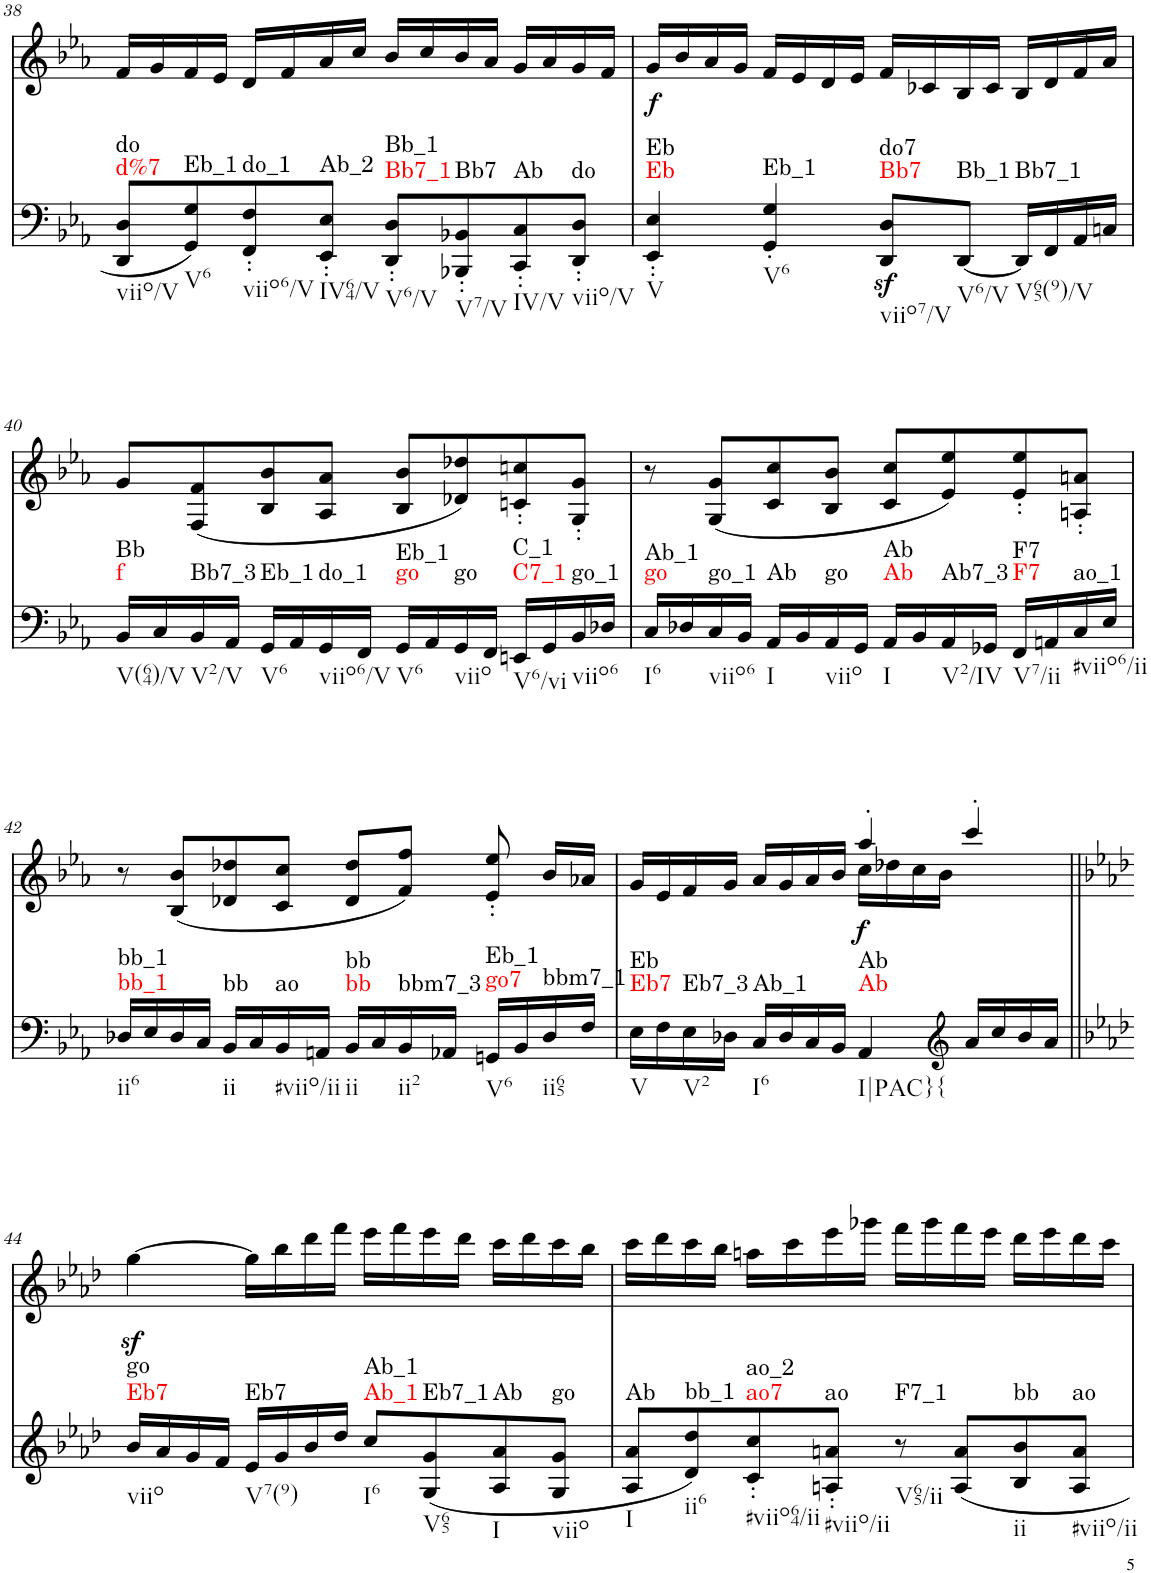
**kern	**dynam	**harte	**kern	**text	**dynam
*part2	*part2	*part2	*part1	*part1	*part1
*staff2	*staff2	*	*staff1	*staff1	*staff1
*I"piano	*	*	*I"piano	*	*
*I'Pno	*	*	*I'Pno	*	*
!!LO:PB:g=z
*clefF4	*	*	*clefG2	*	*
*k[b-e-a-]	*	*	*k[b-e-a-]	*	*
*c:	*	*	*c:	*	*
*M4/4	*	*	*M4/4	*	*
=38	=38	=38	=38	=38	=38
!	!	!LO:H:n=1:kt=d%7	!	!	!
!	!	!LO:H:n=2:kt=do	!	!	!
8DD/ 8D/L	.	N N	16f/LL	.	.
.	.	.	16g/	.	.
!	!	!LO:H:kt=Eb_1	!	!	!
8GG/ 8G/	.	N	16f/	.	.
.	.	.	16e-/JJ	.	.
!	!	!LO:H:kt=do_1	!	!	!
8FF/' 8F/'	.	N	16d/LL	.	.
.	.	.	16f/	.	.
!	!	!LO:H:kt=Ab_2	!	!	!
8EE-/' 8E-/'J	.	N	16a-/	.	.
.	.	.	16cc/JJ	.	.
!	!	!LO:H:n=1:kt=Bb7_1	!	!	!
!	!	!LO:H:n=2:kt=Bb_1	!	!	!
8DD/' 8D/'L	.	N N	16b-/LL	.	.
.	.	.	16cc/	.	.
!	!	!LO:H:kt=Bb7	!	!	!
8BBB-X/' 8BB-X/'	.	N	16b-/	.	.
.	.	.	16a-/JJ	.	.
!	!	!LO:H:kt=Ab	!	!	!
8CC/' 8C/'	.	N	16g/LL	.	.
.	.	.	16a-/	.	.
!	!	!LO:H:kt=do	!	!	!
8DD/' 8D/'J	.	N	16g/	.	.
.	.	.	16f/JJ	.	.
=39	=39	=39	=39	=39	=39
!	!	!LO:H:n=1:kt=Eb	!	!LO:LY:b	!
!	!	!LO:H:n=2:kt=Eb	!	!	!
4EE-/' 4E-/'	.	N N	16g/LL	.	.
.	.	.	16b-/	.	.
.	.	.	16a-/	.	.
.	.	.	16g/JJ	.	.
!	!	!LO:H:kt=Eb_1	!	!	!
4GG/' 4G/'	.	N	16f/LL	.	.
.	.	.	16e-/	.	.
.	.	.	16d/	.	.
.	.	.	16e-/JJ	.	.
!	!LO:DY:b	!LO:H:n=1:kt=Bb7	!	!	!
!	!	!LO:H:n=2:kt=do7	!	!	!
8DD/ 8D/L	sf	N N	16f/LL	.	.
.	.	.	16c-X/	.	.
!	!	!LO:H:kt=Bb_1	!	!	!
[8DD/J	.	N	16B-/	.	.
.	.	.	16c-/JJ	.	.
!	!	!LO:H:kt=Bb7_1	!	!	!
16DD/LL]	.	N	16B-/LL	.	.
16FF/	.	.	16d/	.	.
16AA-/	.	.	16f/	.	.
16Cn/JJ	.	.	16a-/JJ	.	.
!!LO:LB:g=z
=40	=40	=40	=40	=40	=40
!	!	!LO:H:n=1:kt=f	!	!	!
!	!	!LO:H:n=2:kt=Bb	!	!	!
16BB-/LL	.	N N	8g/L	.	.
16C/	.	.	.	.	.
!	!	!LO:H:kt=Bb7_3	!	!	!
16BB-/	.	N	(8F/ 8f/	.	.
16AA-/JJ	.	.	.	.	.
!	!	!LO:H:kt=Eb_1	!	!	!
16GG/LL	.	N	8B-/ 8b-/	.	.
16AA-/	.	.	.	.	.
!	!	!LO:H:kt=do_1	!	!	!
16GG/	.	N	8A-/ 8a-/J	.	.
16FF/JJ	.	.	.	.	.
!	!	!LO:H:n=1:kt=go	!	!	!
!	!	!LO:H:n=2:kt=Eb_1	!	!	!
16GG/LL	.	N N	8B-/ 8b-/L	.	.
16AA-/	.	.	.	.	.
!	!	!LO:H:kt=go	!	!	!
16GG/	.	N	8d-X/ 8dd-X/)	.	.
16FF/JJ	.	.	.	.	.
!	!	!LO:H:n=1:kt=C7_1	!	!	!
!	!	!LO:H:n=2:kt=C_1	!	!	!
16EEn/LL	.	N N	8cn/' 8ccn/'	.	.
16GG/	.	.	.	.	.
!	!	!LO:H:kt=go_1	!	!	!
16BB-/	.	N	8G/' 8g/'J	.	.
16D-X/JJ	.	.	.	.	.
=41	=41	=41	=41	=41	=41
!	!	!LO:H:n=1:kt=go	!	!	!
!	!	!LO:H:n=2:kt=Ab_1	!	!	!
16C/LL	.	N N	8r	.	.
16D-X/	.	.	.	.	.
!	!	!LO:H:kt=go_1	!	!	!
16C/	.	N	(8G/ 8g/L	.	.
16BB-/JJ	.	.	.	.	.
!	!	!LO:H:kt=Ab	!	!	!
16AA-/LL	.	N	8c/ 8cc/	.	.
16BB-/	.	.	.	.	.
!	!	!LO:H:kt=go	!	!	!
16AA-/	.	N	8B-/ 8b-/J	.	.
16GG/JJ	.	.	.	.	.
!	!	!LO:H:n=1:kt=Ab	!	!	!
!	!	!LO:H:n=2:kt=Ab	!	!	!
16AA-/LL	.	N N	8c/ 8cc/L	.	.
16BB-/	.	.	.	.	.
!	!	!LO:H:kt=Ab7_3	!	!	!
16AA-/	.	N	8e-/ 8ee-/)	.	.
16GG-X/JJ	.	.	.	.	.
!	!	!LO:H:n=1:kt=F7	!	!	!
!	!	!LO:H:n=2:kt=F7	!	!	!
16FF/LL	.	N N	8e-/' 8ee-/'	.	.
16AAn/	.	.	.	.	.
!	!	!LO:H:kt=ao_1	!	!	!
16C/	.	N	8An/' 8an/'J	.	.
16E-/JJ	.	.	.	.	.
!!LO:LB:g=z
=42	=42	=42	=42	=42	=42
!	!	!LO:H:n=1:kt=bb_1	!	!	!
!	!	!LO:H:n=2:kt=bb_1	!	!	!
16D-X/LL	.	N N	8r	.	.
16E-/	.	.	.	.	.
16D-/	.	.	(8B-/ 8b-/L	.	.
16C/JJ	.	.	.	.	.
!	!	!LO:H:kt=bb	!	!	!
16BB-/LL	.	N	8d-X/ 8dd-X/	.	.
16C/	.	.	.	.	.
!	!	!LO:H:kt=ao	!	!	!
16BB-/	.	N	8c/ 8cc/J	.	.
16AAn/JJ	.	.	.	.	.
!	!	!LO:H:n=1:kt=bb	!	!	!
!	!	!LO:H:n=2:kt=bb	!	!	!
16BB-/LL	.	N N	8d-/ 8dd-/L	.	.
16C/	.	.	.	.	.
!	!	!LO:H:kt=bbm7_3	!	!	!
16BB-/	.	N	8f/ 8ff/J)	.	.
16AA-X/JJ	.	.	.	.	.
!	!	!LO:H:n=1:kt=go7	!	!	!
!	!	!LO:H:n=2:kt=Eb_1	!	!	!
16GGn/LL	.	N N	8e-/' 8ee-/'	.	.
16BB-/	.	.	.	.	.
!	!	!LO:H:kt=bbm7_1	!	!	!
16D-/	.	N	16b-/LL	.	.
16F/JJ	.	.	16a-X/JJ	.	.
=43	=43	=43	=43	=43	=43
*	*	*	*^	*	*
!	!	!LO:H:n=1:kt=Eb7	!	!	!	!
!	!	!LO:H:n=2:kt=Eb	!	!	!	!
16E-\LL	.	N N	16ryy	16g/LL	.	.
16F\	.	.	4..ryy	16e-/	.	.
!	!	!LO:H:kt=Eb7_3	!	!	!	!
16E-\	.	N	.	16f/	.	.
16D-X\JJ	.	.	.	16g/JJ	.	.
!	!	!LO:H:kt=Ab_1	!	!	!	!
16C/LL	.	N	.	16a-/LL	.	.
16D-/	.	.	.	16g/	.	.
16C/	.	.	.	16a-/	.	.
16BB-/JJ	.	.	.	16b-/JJ	.	.
!	!	!LO:H:n=1:kt=Ab	!	!	!	!LO:DY:b
!	!	!LO:H:n=2:kt=Ab	!	!	!	!
4AA-/	.	N N	16cc\LL	4aa-'/	.	f
.	.	.	16dd-X\	.	.	.
.	.	.	16cc\	.	.	.
.	.	.	16b-\JJ	.	.	.
*clefG2	*	*	*	*	*	*
16a-/LL	.	.	4ryy	4ccc'/	.	.
16cc/	.	.	.	.	.	.
16b-/	.	.	.	.	.	.
16a-/JJ	.	.	.	.	.	.
*	*	*	*v	*v	*	*
!!LO:LB:g=z
=44||	=44||	=44||	=44||	=44||	=44||
*k[b-e-a-d-]	*	*	*k[b-e-a-d-]	*	*
!	!	!LO:H:n=1:kt=Eb7	!	!	!
!	!	!LO:H:n=2:kt=go	!	!	!
16b-/LL	.	N N	[4ggz<\	.	.
16a-/	.	.	.	.	.
16g/	.	.	.	.	.
16f/JJ	.	.	.	.	.
!	!	!LO:H:kt=Eb7	!	!	!
16e-/LL	.	N	16gg\LL]	.	.
16g/	.	.	16bb-\	.	.
16b-/	.	.	16ddd-\	.	.
16dd-/JJ	.	.	16fff\JJ	.	.
!	!	!LO:H:n=1:kt=Ab_1	!	!	!
!	!	!LO:H:n=2:kt=Ab_1	!	!	!
8cc/L	.	N N	16eee-\LL	.	.
.	.	.	16fff\	.	.
!	!	!LO:H:kt=Eb7_1	!	!	!
(8G/ 8g/	.	N	16eee-\	.	.
.	.	.	16ddd-\JJ	.	.
!	!	!LO:H:kt=Ab	!	!	!
8A-/ 8a-/	.	N	16ccc\LL	.	.
.	.	.	16ddd-\	.	.
!	!	!LO:H:kt=go	!	!	!
8G/ 8g/J	.	N	16ccc\	.	.
.	.	.	16bb-\JJ	.	.
=45	=45	=45	=45	=45	=45
!	!	!LO:H:kt=Ab	!	!	!
8A-/ 8a-/L	.	N	16ccc\LL	.	.
.	.	.	16ddd-\	.	.
!	!	!LO:H:kt=bb_1	!	!	!
8d-/ 8dd-/)	.	N	16ccc\	.	.
.	.	.	16bb-\JJ	.	.
!	!	!LO:H:n=1:kt=ao7	!	!	!
!	!	!LO:H:n=2:kt=ao_2	!	!	!
8c/' 8cc/'	.	N N	16aan\LL	.	.
.	.	.	16ccc\	.	.
!	!	!LO:H:kt=ao	!	!	!
8An/' 8an/'J	.	N	16eee-\	.	.
.	.	.	16ggg-X\JJ	.	.
!	!	!LO:H:kt=F7_1	!	!	!
8r	.	N	16fff\LL	.	.
.	.	.	16ggg-\	.	.
8A/ 8a/L	.	.	16fff\	.	.
.	.	.	16eee-\JJ	.	.
!	!	!LO:H:kt=bb	!	!	!
8B-/ 8b-/	.	N	16ddd-\LL	.	.
.	.	.	16eee-\	.	.
!	!	!LO:H:kt=ao	!	!	!
8A/ 8a/J	.	N	16ddd-\	.	.
.	.	.	16ccc\JJ	.	.
=	=	=	=	=	=
*-	*-	*-	*-	*-	*-
